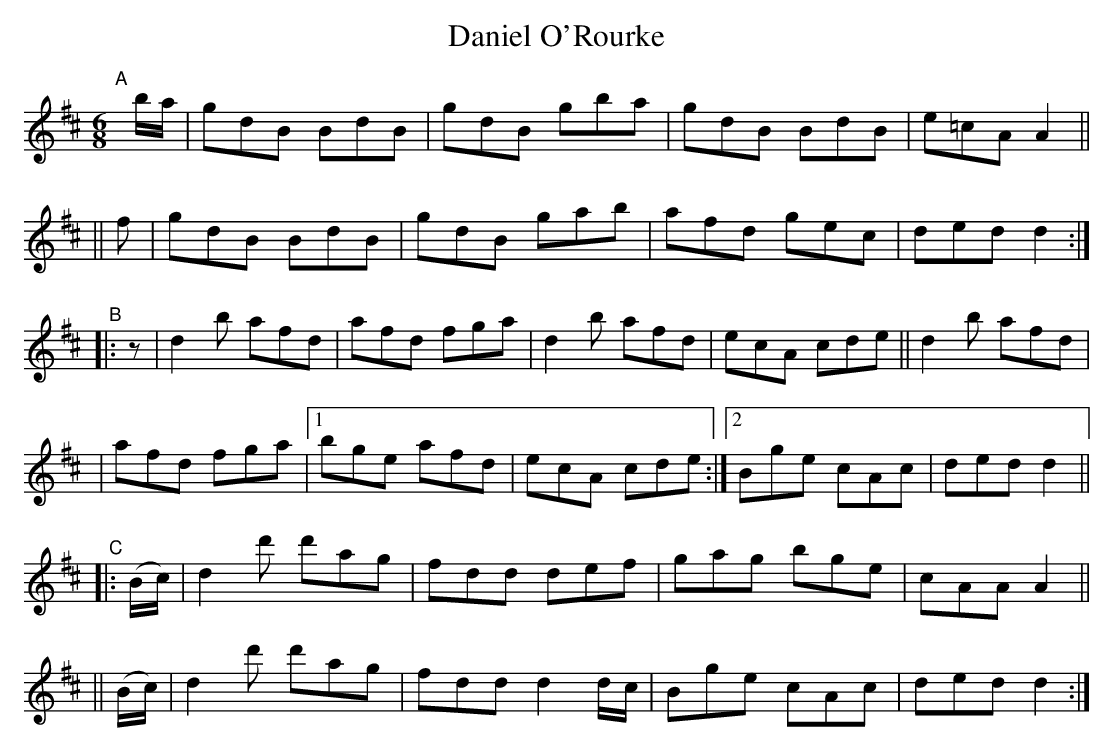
X:1
T: Daniel O'Rourke
M: 6/8
L: 1/8
K: D	% mostly, but starting in G major.
"^A"[|] \
b/a/ | gdB BdB | gdB gba | gdB BdB | e=cA A2 ||
|| f | gdB BdB | gdB gab | afd gec | ded d2 :|
"^B"|: z \
| d2b afd | afd fga | d2b afd | ecA cde || d2b afd |
| afd fga |[1 bge afd | ecA cde :|[2 Bge cAc | ded d2 ||
"^C"\
|: (B/c/) | d2d' d'ag | fdd def | gag bge | cAA A2 ||
|| (B/c/) | d2d' d'ag | fdd d2 d/c/ | Bge cAc | ded d2 :|
